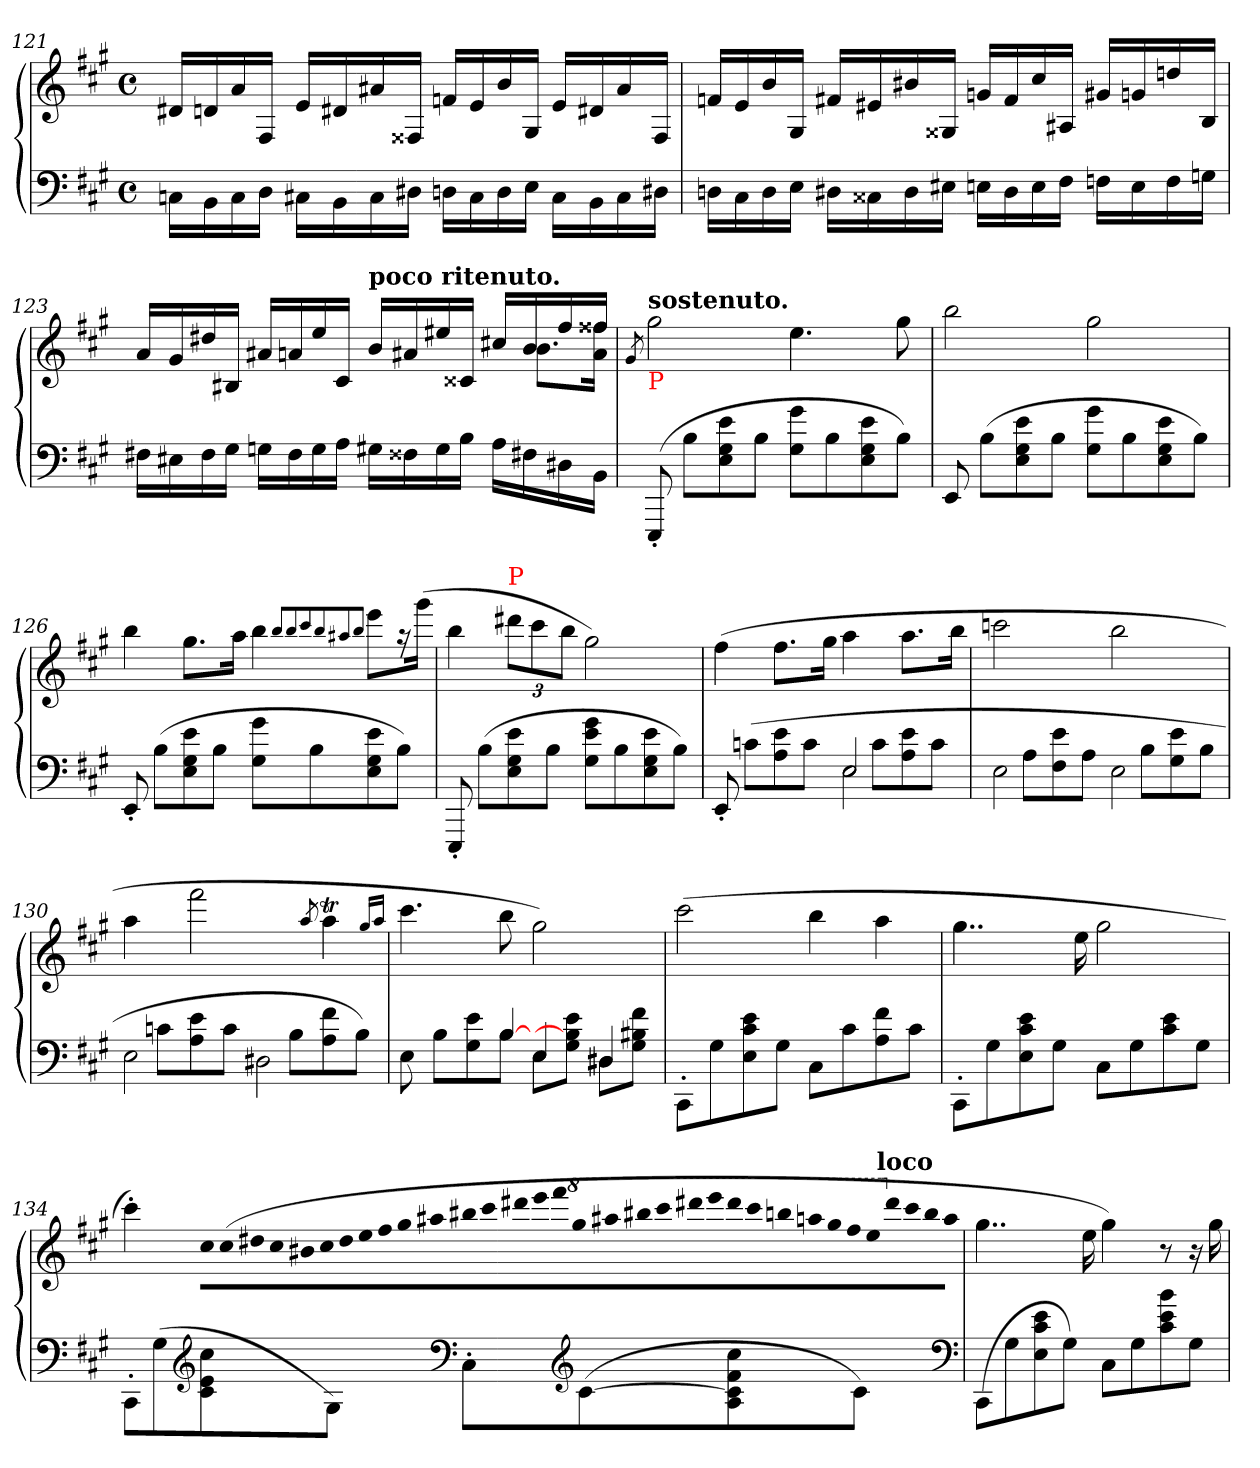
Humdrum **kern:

**kern	**kern
*part1	*part1
*staff2	*staff1
*clefF4	*clefG2
*k[f#c#g#]	*k[f#c#g#]
*M4/4	*M4/4
*met(c)	*met(c)
=121	=121
16Cn\LL	16d#X/LL
16BB\	16dn/
16C\	16a/
16D\JJ	16F#/JJ
16C#X\LL	16e/LL
16BB\	16d#X/
16C#\	16a#X/
16D#X\JJ	16F##X/JJ
16Dn\LL	16fn/LL
16C#\	16e/
16D\	16b/
16E\JJ	16G#/JJ
16C#\LL	16e/LL
16BB\	16d#X/
16C#\	16a#/
16D#X\JJ	16F##/JJ
=122	=122
16DnLL	16fn/LL
16C#	16e/
16D	16b/
16EJJ	16G#/JJ
16D#XLL	16f#X/LL
16C##X	16e#X/
16D#	16b#X/
16E#XJJ	16G##X/JJ
16EnLL	16gn/LL
16D#	16f#/
16E	16cc#/
16F#JJ	16A#X/JJ
16FnLL	16g#X/LL
16E	16gn/
16F	16ddn/
16GnJJ	16B/JJ
=123	=123
*	*^
16F#XLL	16aLL	4ryy
16E#X	16g#	.
16F#	16dd#X	.
16G#JJ	16B#XJJ	.
16GnLL	16a#XLL	4ryy
16F#	16an	.
16G	16ee	.
16AJJ	16c#JJ	.
!	!LO:TX:a:B:t=poco ritenuto.	!
16G#XLL	16bLL	4ryy
16F##X	16a#X	.
16G#	16ee#X	.
16BJJ	16c##XJJ	.
16ALL	16cc#XLL	16ryy
!	!	!LO:N:vis=8.
16F#X	16b	8bL
16D#X	16ff#	.
16BBJJ	16ff##XJJ	16ff##X 16a#Jk
*	*v	*v
=124	=124
.	8qg#/
!	!LO:TX:a:B:t=sostenuto.
!	!LO:TX:b:color=red:t=P
(>8EEE'<	2gg#
8BL	.
8e 8G# 8E	.
8BJ	.
8g# 8G#L	4.ee
8B	.
8e 8G# 8E	.
8BJ)	8gg#
=125	=125
8EE	2bb
(>8BL	.
8e 8G# 8E	.
8BJ	.
8g# 8G#L	2gg#
8B	.
8e 8G# 8E	.
8BJ)	.
=126	=126
8EE'<	4bb
(>8BL	.
8e 8G# 8E	8.gg#L
8BJ	.
.	16aaJk
8g# 8G#L	4bb
8B	.
.	8qqbb/L
.	8qqbb
.	8qqccc#
.	8qqbb
.	8qqaa#X
.	8qqbbJ
8e 8G# 8E	8eeeL
8BJ)	16raa
.	(>16ggg#Jk
=127	=127
8EEE'>	4bb
(>8BL	.
*	*Xbrackettup
!	!LO:TX:a:color=red:t=P
8e 8G# 8E	12ddd#XL
.	12ccc#
8BJ	.
.	12bbJ
8g# 8e 8G#L	2gg#)
8B	.
8e 8G# 8E	.
8BJ)	.
=128	=128
*^	*
8EE'<	2ryy	(>4ff#
(>8cnL	.	.
8e 8A	.	8.ff#L
8cJ	.	.
.	.	16gg#Jk
!LO:N:vis=2	!	!
8E\	2E/	4aa
8c\L	.	.
8e\ 8A\	.	8.aaL
8c\J	.	.
.	.	16bbJk
*v	*v	*
=129	=129
!LO:N:vis=2	!
8E	2cccn
8AL	.
8e 8F#	.
8AJ	.
!LO:N:vis=2	!
8E	2bb
8BL	.
8e 8G#	.
8BJ	.
=130	=130
!LO:N:vis=2	!
8E	4aa
8cnL	.
8e 8A	2fff#
8cJ	.
!LO:N:vis=2	!
8D#X	.
8BL	.
.	8qaa/
8f# 8A	4aaT
8BJ)	.
.	16qqgg#TTT/LL
.	16qqaaJJ
=131	=131
!LO:N:vis=2	!
*^	*
8E\	4.ryy	4.ccc#
8B\L	.	.
8e\ 8G#\	.	.
!	!LO:N:vis=4	!
[8B\J	8B/	8bb
8E\L	4E/	2gg#)
8e 8B] 8G#J	.	.
8D#X\L	4D#X/	.
8f# 8B#X 8G#J	.	.
*v	*v	*
=132	=132
8CC#'>L	(>2ccc#
8G#	.
8e 8c# 8E	.
8G#J	.
8C#L	4bb
8c#	.
8f# 8A	4aa
8c#J	.
=133	=133
8CC#'>L	4..gg#
8G#	.
8e 8c# 8E	.
8G#J	.
.	16ee
8C#L	2gg#
8G#	.
8e 8c#	.
8G#J	.
=134	=134
8CC#'>\L	4ccc#'>)
(>8G#\	.
*clefG2	*
*	*Xtuplet
!	!LO:N:vis=8
8cc#\ 8e\ 8c#\	44cc#!\L
!	!LO:N:vis=8
.	(>44cc#!
!	!LO:N:vis=8
.	44dd#X!
!	!LO:N:vis=8
.	44cc#!
!	!LO:N:vis=8
.	44b#X!
!	!LO:N:vis=8
.	44cc#!
8G#\J)	.
!	!LO:N:vis=8
.	44dd#!
!	!LO:N:vis=8
.	44ee!
!	!LO:N:vis=8
.	44ff#!
!	!LO:N:vis=8
.	44gg#!
!	!LO:N:vis=8
.	44aa#X!
*clefF4	*
!	!LO:N:vis=8
8C#'>\L	44bb#X!
!	!LO:N:vis=8
.	44ccc#!
!	!LO:N:vis=8
.	44ddd#X!
!	!LO:N:vis=8
.	44eee!
!	!LO:N:vis=8
.	44fff#!
*	*8va
!	!LO:N:vis=8
.	44ggg#!
*clefG2	*
(>[8c#\	.
!	!LO:N:vis=8
.	44aaa#X!
!	!LO:N:vis=8
.	44bbb#X!
!	!LO:N:vis=8
.	44cccc#!
!	!LO:N:vis=8
.	44dddd#X!
!	!LO:N:vis=8
.	44eeee!
!	!LO:N:vis=8
8cc#\ 8f#\ 8c#]\ 8A\	44dddd#!
!	!LO:N:vis=8
.	44cccc#!
!	!LO:N:vis=8
.	44bbbn!
!	!LO:N:vis=8
.	44aaan!
!	!LO:N:vis=8
.	44ggg#!
!	!LO:N:vis=8
.	44fff#!
8c#\J)	.
!	!LO:N:vis=8
.	44eee!
*	*X8va
!	!LO:TX:a:B:t=loco
!	!LO:N:vis=8
.	44ddd#!
!	!LO:N:vis=8
.	44ccc#!
!	!LO:N:vis=8
.	44bb!
!	!LO:N:vis=8
.	44aa!J
*clefF4	*
=135	=135
(>8CC#L	4..gg#
8G#	.
8e 8c# 8E	.
8G#J)	.
.	16ee
8C#L	4gg#)
8G#	.
8b 8e 8c#	8r
8G#J	16r
.	16gg#
=	=
*-	*-
